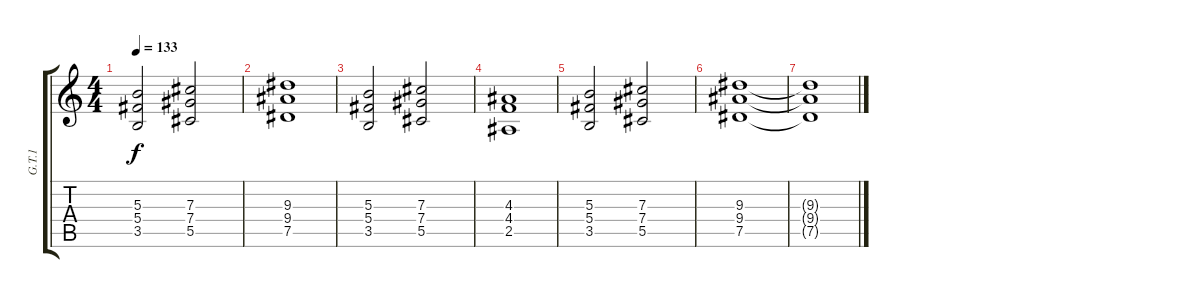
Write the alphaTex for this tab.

\track ("G.T.1" "G.T.1") {instrument overdrivenguitar}
\staff {score tabs}
\tuning (Eb4 Bb3 Gb3 Db3 Ab2 Eb2) {hide}
\ts (4 4)
\tempo 133
\clef g2
\ks c
(5.3 5.4 3.5).2{dy f} (7.3 7.4 5.5).2 |
(9.3 9.4 7.5).1 |
(5.3 5.4 3.5).2 (7.3 7.4 5.5).2 |
(4.3 4.4 2.5).1 |
(5.3 5.4 3.5).2 (7.3 7.4 5.5).2 |
(9.3 9.4 7.5).1{volume 0} |
(9.3{t} 9.4{t} 7.5{t}).1
